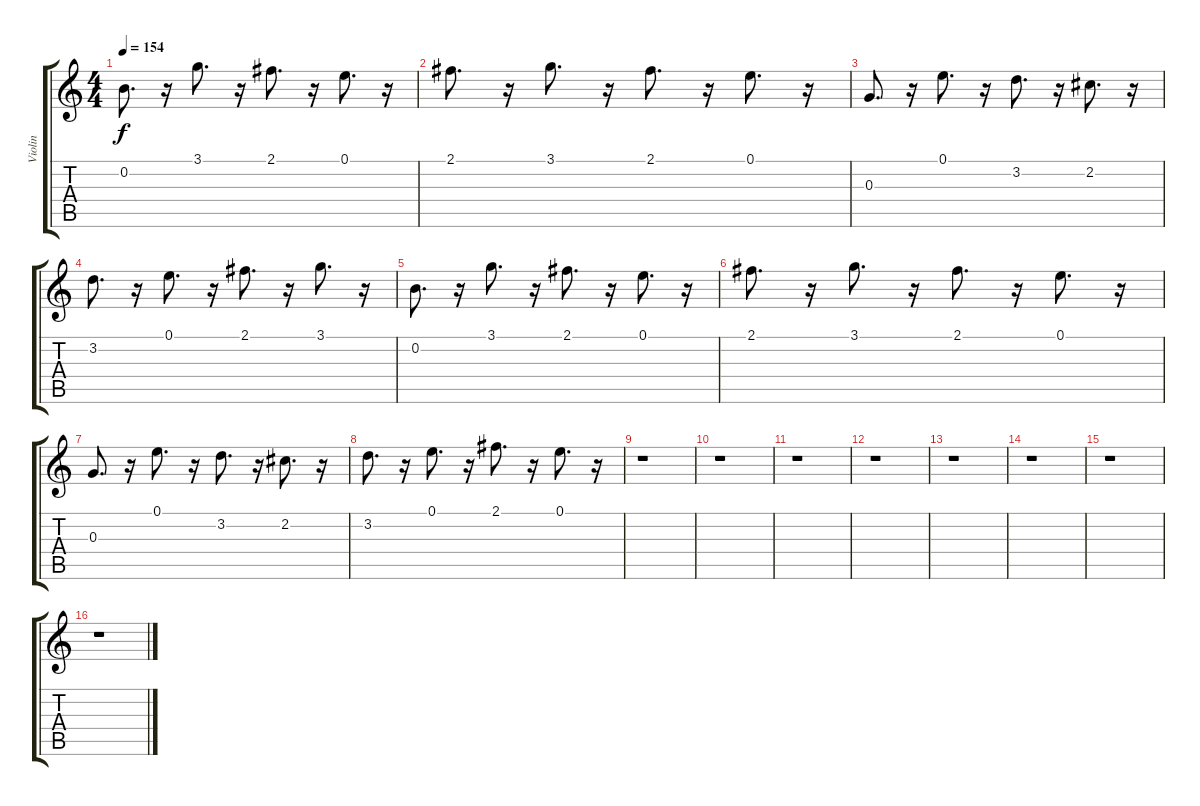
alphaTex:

\track ("Violin" "Violin") {instrument contrabass}
\staff {score tabs}
\tuning (E4 B3 G3 D3 A2 E2) {hide}
\ts (4 4)
\tempo 154
\clef g2
\ks c
0.2.8{d dy f} r.16 3.1.8{d} r.16 2.1.8{d} r.16 0.1.8{d} r.16 |
2.1.8{d} r.16 3.1.8{d} r.16 2.1.8{d} r.16 0.1.8{d} r.16 |
0.3.8{d} r.16 0.1.8{d} r.16 3.2.8{d} r.16 2.2.8{d} r.16 |
3.2.8{d} r.16 0.1.8{d} r.16 2.1.8{d} r.16 3.1.8{d} r.16 |
0.2.8{d} r.16 3.1.8{d} r.16 2.1.8{d} r.16 0.1.8{d} r.16 |
2.1.8{d} r.16 3.1.8{d} r.16 2.1.8{d} r.16 0.1.8{d} r.16 |
0.3.8{d} r.16 0.1.8{d} r.16 3.2.8{d} r.16 2.2.8{d} r.16 |
3.2.8{d} r.16 0.1.8{d} r.16 2.1.8{d} r.16 0.1.8{d} r.16 |
r.1 |
r.1 |
r.1 |
r.1 |
r.1 |
r.1 |
r.1 |
r.1
